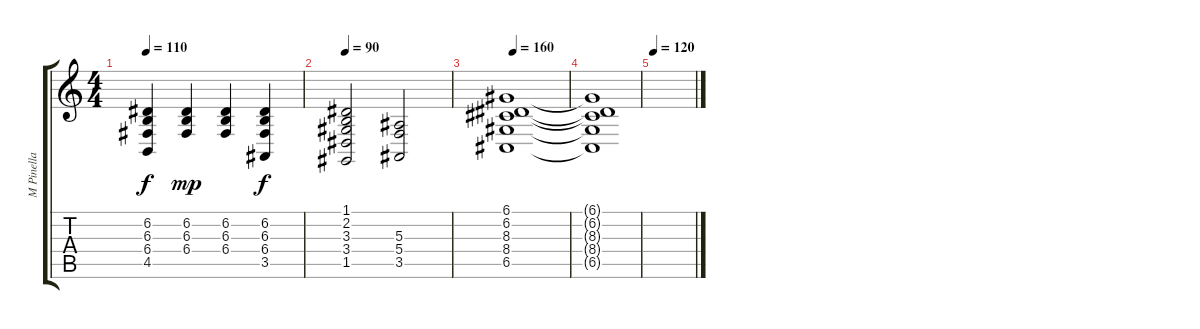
\track ("M Pinella" "M Pinella") {instrument acousticgrandpiano}
\staff {score tabs}
\tuning (D4 A3 F3 C3 G2 D2) {hide}
\ts (4 4)
\tempo 110
\clef g2
\ks c
(6.2 6.3 6.4 4.5).4{dy f} (6.2 6.3 6.4).4{dy mp} (6.2 6.3 6.4).4 (6.2 6.3 6.4 3.5).4{dy f} |
\tempo 90
(1.1 2.2 3.3 3.4 1.5).2 (5.3 5.4 3.5).2 |
\tempo 160
(6.1 6.2 8.3 8.4 6.5).1 |
(6.1{t} 6.2{t} 8.3{t} 8.4{t} 6.5{t}).1 |
\tempo 120
